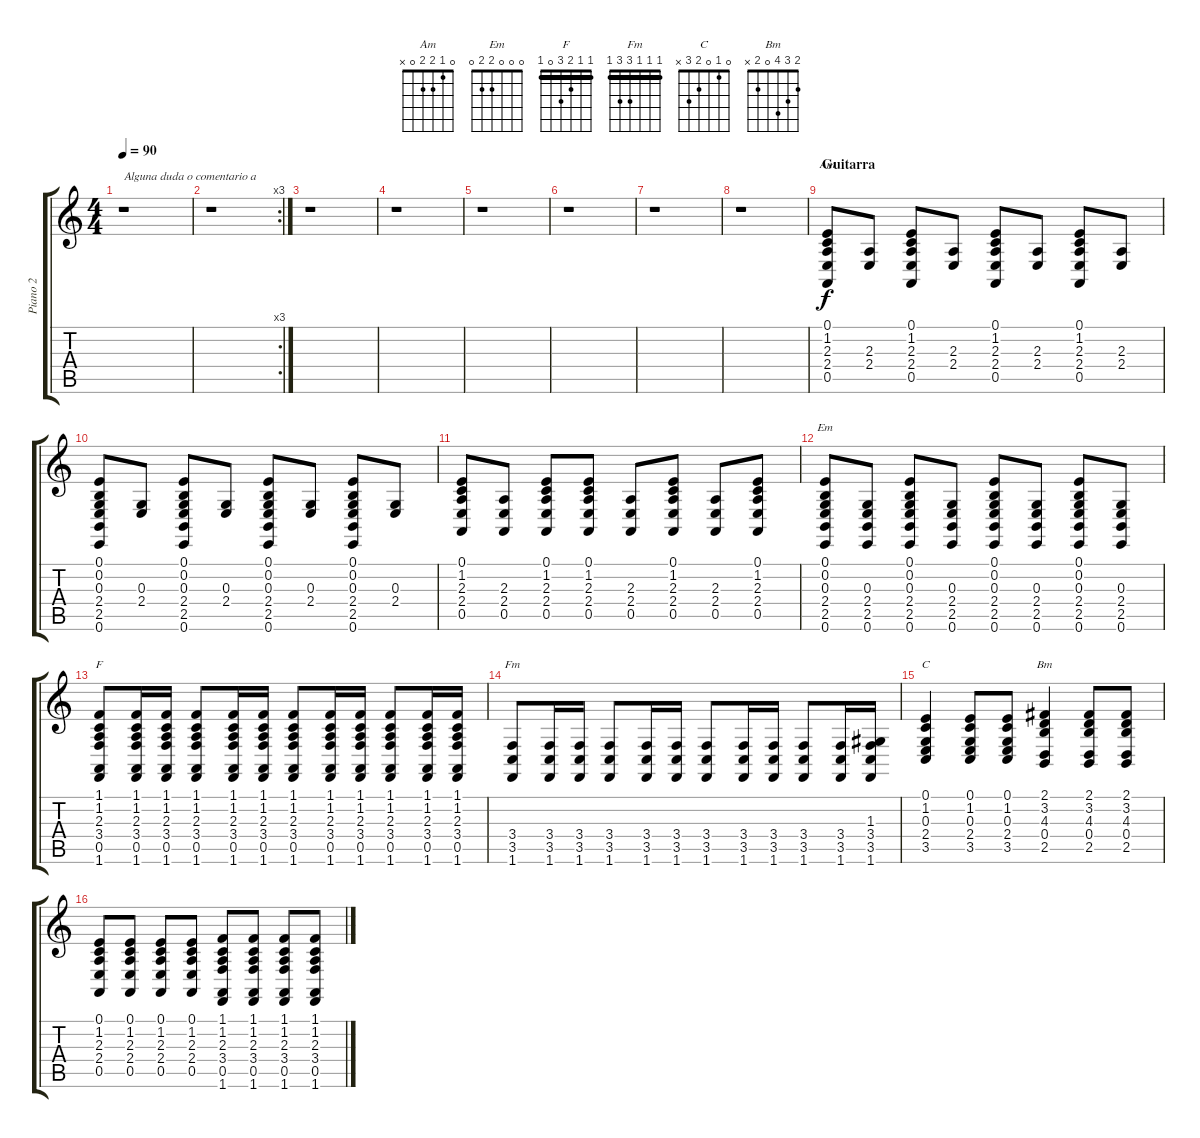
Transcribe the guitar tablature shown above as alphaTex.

\track ("Piano 2" "Piano 2") {instrument acousticgrandpiano}
\staff {score tabs}
\tuning (E4 B3 G3 D3 A2 E2) {hide}
\chord ("Am" 0 1 2 2 0 x)
\chord ("Em" 0 0 0 2 2 0)
\chord ("F" 1 1 2 3 0 1) {barre 1}
\chord ("Fm" 1 1 1 3 3 1) {barre 1}
\chord ("C" 0 1 0 2 3 x)
\chord ("Bm" 2 3 4 0 2 x)
\ts (4 4)
\tempo 90
\clef g2
\ks c
r.1{txt "Alguna duda o comentario a" dy f instrument acousticgrandpiano} |
\rc 3
r.1 |
r.1 |
r.1 |
r.1 |
r.1 |
r.1 |
r.1 |
\section ("" "Guitarra")
(0.1 1.2 2.3 2.4 0.5).8{ch "Am"} (2.3 2.4).8 (0.1 1.2 2.3 2.4 0.5).8 (2.3 2.4).8 (0.1 1.2 2.3 2.4 0.5).8 (2.3 2.4).8 (0.1 1.2 2.3 2.4 0.5).8 (2.3 2.4).8 |
(0.1 0.2 0.3 2.4 2.5 0.6).8 (0.3 2.4).8 (0.1 0.2 0.3 2.4 2.5 0.6).8 (0.3 2.4).8 (0.1 0.2 0.3 2.4 2.5 0.6).8 (0.3 2.4).8 (0.1 0.2 0.3 2.4 2.5 0.6).8 (0.3 2.4).8 |
(0.1 1.2 2.3 2.4 0.5).8 (2.3 2.4 0.5).8 (0.1 1.2 2.3 2.4 0.5).8 (0.1 1.2 2.3 2.4 0.5).8 (2.3 2.4 0.5).8 (0.1 1.2 2.3 2.4 0.5).8 (2.3 2.4 0.5).8 (0.1 1.2 2.3 2.4 0.5).8 |
(0.1 0.2 0.3 2.4 2.5 0.6).8{ch "Em"} (0.3 2.4 2.5 0.6).8 (0.1 0.2 0.3 2.4 2.5 0.6).8 (0.3 2.4 2.5 0.6).8 (0.1 0.2 0.3 2.4 2.5 0.6).8 (0.3 2.4 2.5 0.6).8 (0.1 0.2 0.3 2.4 2.5 0.6).8 (0.3 2.4 2.5 0.6).8 |
(1.1 1.2 2.3 3.4 0.5 1.6).8{ch "F"} (1.1 1.2 2.3 3.4 0.5 1.6).16 (1.1 1.2 2.3 3.4 0.5 1.6).16 (1.1 1.2 2.3 3.4 0.5 1.6).8 (1.1 1.2 2.3 3.4 0.5 1.6).16 (1.1 1.2 2.3 3.4 0.5 1.6).16 (1.1 1.2 2.3 3.4 0.5 1.6).8 (1.1 1.2 2.3 3.4 0.5 1.6).16 (1.1 1.2 2.3 3.4 0.5 1.6).16 (1.1 1.2 2.3 3.4 0.5 1.6).8 (1.1 1.2 2.3 3.4 0.5 1.6).16 (1.1 1.2 2.3 3.4 0.5 1.6).16 |
(3.4 3.5 1.6).8{ch "Fm"} (3.4 3.5 1.6).16 (3.4 3.5 1.6).16 (3.4 3.5 1.6).8 (3.4 3.5 1.6).16 (3.4 3.5 1.6).16 (3.4 3.5 1.6).8 (3.4 3.5 1.6).16 (3.4 3.5 1.6).16 (3.4 3.5 1.6).8 (3.4 3.5 1.6).16 (1.3 3.4 3.5 1.6).16 |
(0.1 1.2 0.3 2.4 3.5).4{ch "C"} (0.1 1.2 0.3 2.4 3.5).8 (0.1 1.2 0.3 2.4 3.5).8 (2.1 3.2 4.3 0.4 2.5).4{ch "Bm"} (2.1 3.2 4.3 0.4 2.5).8 (2.1 3.2 4.3 0.4 2.5).8 |
(0.1 1.2 2.3 2.4 0.5).8 (0.1 1.2 2.3 2.4 0.5).8 (0.1 1.2 2.3 2.4 0.5).8 (0.1 1.2 2.3 2.4 0.5).8 (1.1 1.2 2.3 3.4 0.5 1.6).8 (1.1 1.2 2.3 3.4 0.5 1.6).8 (1.1 1.2 2.3 3.4 0.5 1.6).8 (1.1 1.2 2.3 3.4 0.5 1.6).8
